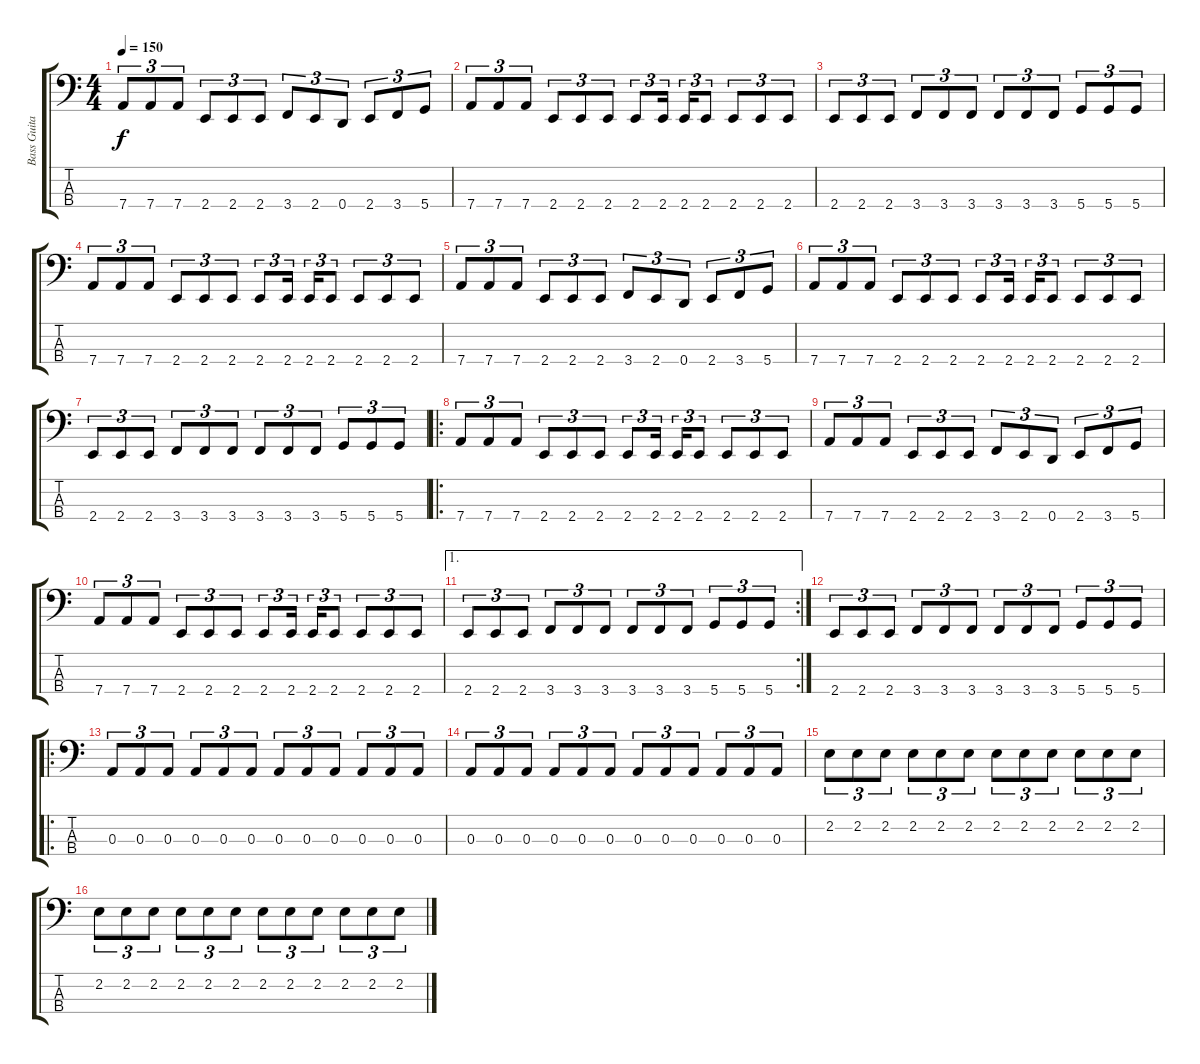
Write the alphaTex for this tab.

\track ("Bass Guitar" "Bass Guita") {instrument electricbassfinger}
\staff {score tabs}
\tuning (G2 D2 A1 D1) {hide}
\ts (4 4)
\tempo 150
\clef f4
\ks c
7.4.8{tu (3 2) dy f} 7.4.8{tu (3 2)} 7.4.8{tu (3 2)} 2.4.8{tu (3 2)} 2.4.8{tu (3 2)} 2.4.8{tu (3 2)} 3.4.8{tu (3 2)} 2.4.8{tu (3 2)} 0.4.8{tu (3 2)} 2.4.8{tu (3 2)} 3.4.8{tu (3 2)} 5.4.8{tu (3 2)} |
7.4.8{tu (3 2)} 7.4.8{tu (3 2)} 7.4.8{tu (3 2)} 2.4.8{tu (3 2)} 2.4.8{tu (3 2)} 2.4.8{tu (3 2)} 2.4.8{tu (3 2)} 2.4.16{tu (3 2) beam splitsecondary} 2.4.16{tu (3 2)} 2.4.8{tu (3 2)} 2.4.8{tu (3 2)} 2.4.8{tu (3 2)} 2.4.8{tu (3 2)} |
2.4.8{tu (3 2)} 2.4.8{tu (3 2)} 2.4.8{tu (3 2)} 3.4.8{tu (3 2)} 3.4.8{tu (3 2)} 3.4.8{tu (3 2)} 3.4.8{tu (3 2)} 3.4.8{tu (3 2)} 3.4.8{tu (3 2)} 5.4.8{tu (3 2)} 5.4.8{tu (3 2)} 5.4.8{tu (3 2)} |
7.4.8{tu (3 2)} 7.4.8{tu (3 2)} 7.4.8{tu (3 2)} 2.4.8{tu (3 2)} 2.4.8{tu (3 2)} 2.4.8{tu (3 2)} 2.4.8{tu (3 2)} 2.4.16{tu (3 2) beam splitsecondary} 2.4.16{tu (3 2)} 2.4.8{tu (3 2)} 2.4.8{tu (3 2)} 2.4.8{tu (3 2)} 2.4.8{tu (3 2)} |
7.4.8{tu (3 2)} 7.4.8{tu (3 2)} 7.4.8{tu (3 2)} 2.4.8{tu (3 2)} 2.4.8{tu (3 2)} 2.4.8{tu (3 2)} 3.4.8{tu (3 2)} 2.4.8{tu (3 2)} 0.4.8{tu (3 2)} 2.4.8{tu (3 2)} 3.4.8{tu (3 2)} 5.4.8{tu (3 2)} |
7.4.8{tu (3 2)} 7.4.8{tu (3 2)} 7.4.8{tu (3 2)} 2.4.8{tu (3 2)} 2.4.8{tu (3 2)} 2.4.8{tu (3 2)} 2.4.8{tu (3 2)} 2.4.16{tu (3 2) beam splitsecondary} 2.4.16{tu (3 2)} 2.4.8{tu (3 2)} 2.4.8{tu (3 2)} 2.4.8{tu (3 2)} 2.4.8{tu (3 2)} |
2.4.8{tu (3 2)} 2.4.8{tu (3 2)} 2.4.8{tu (3 2)} 3.4.8{tu (3 2)} 3.4.8{tu (3 2)} 3.4.8{tu (3 2)} 3.4.8{tu (3 2)} 3.4.8{tu (3 2)} 3.4.8{tu (3 2)} 5.4.8{tu (3 2)} 5.4.8{tu (3 2)} 5.4.8{tu (3 2)} |
\ro
7.4.8{tu (3 2)} 7.4.8{tu (3 2)} 7.4.8{tu (3 2)} 2.4.8{tu (3 2)} 2.4.8{tu (3 2)} 2.4.8{tu (3 2)} 2.4.8{tu (3 2)} 2.4.16{tu (3 2) beam splitsecondary} 2.4.16{tu (3 2)} 2.4.8{tu (3 2)} 2.4.8{tu (3 2)} 2.4.8{tu (3 2)} 2.4.8{tu (3 2)} |
7.4.8{tu (3 2)} 7.4.8{tu (3 2)} 7.4.8{tu (3 2)} 2.4.8{tu (3 2)} 2.4.8{tu (3 2)} 2.4.8{tu (3 2)} 3.4.8{tu (3 2)} 2.4.8{tu (3 2)} 0.4.8{tu (3 2)} 2.4.8{tu (3 2)} 3.4.8{tu (3 2)} 5.4.8{tu (3 2)} |
7.4.8{tu (3 2)} 7.4.8{tu (3 2)} 7.4.8{tu (3 2)} 2.4.8{tu (3 2)} 2.4.8{tu (3 2)} 2.4.8{tu (3 2)} 2.4.8{tu (3 2)} 2.4.16{tu (3 2) beam splitsecondary} 2.4.16{tu (3 2)} 2.4.8{tu (3 2)} 2.4.8{tu (3 2)} 2.4.8{tu (3 2)} 2.4.8{tu (3 2)} |
\ae 1
\rc 2
2.4.8{tu (3 2)} 2.4.8{tu (3 2)} 2.4.8{tu (3 2)} 3.4.8{tu (3 2)} 3.4.8{tu (3 2)} 3.4.8{tu (3 2)} 3.4.8{tu (3 2)} 3.4.8{tu (3 2)} 3.4.8{tu (3 2)} 5.4.8{tu (3 2)} 5.4.8{tu (3 2)} 5.4.8{tu (3 2)} |
2.4.8{tu (3 2)} 2.4.8{tu (3 2)} 2.4.8{tu (3 2)} 3.4.8{tu (3 2)} 3.4.8{tu (3 2)} 3.4.8{tu (3 2)} 3.4.8{tu (3 2)} 3.4.8{tu (3 2)} 3.4.8{tu (3 2)} 5.4.8{tu (3 2)} 5.4.8{tu (3 2)} 5.4.8{tu (3 2)} |
\ro
0.3.8{tu (3 2)} 0.3.8{tu (3 2)} 0.3.8{tu (3 2)} 0.3.8{tu (3 2)} 0.3.8{tu (3 2)} 0.3.8{tu (3 2)} 0.3.8{tu (3 2)} 0.3.8{tu (3 2)} 0.3.8{tu (3 2)} 0.3.8{tu (3 2)} 0.3.8{tu (3 2)} 0.3.8{tu (3 2)} |
0.3.8{tu (3 2)} 0.3.8{tu (3 2)} 0.3.8{tu (3 2)} 0.3.8{tu (3 2)} 0.3.8{tu (3 2)} 0.3.8{tu (3 2)} 0.3.8{tu (3 2)} 0.3.8{tu (3 2)} 0.3.8{tu (3 2)} 0.3.8{tu (3 2)} 0.3.8{tu (3 2)} 0.3.8{tu (3 2)} |
2.2.8{tu (3 2)} 2.2.8{tu (3 2)} 2.2.8{tu (3 2)} 2.2.8{tu (3 2)} 2.2.8{tu (3 2)} 2.2.8{tu (3 2)} 2.2.8{tu (3 2)} 2.2.8{tu (3 2)} 2.2.8{tu (3 2)} 2.2.8{tu (3 2)} 2.2.8{tu (3 2)} 2.2.8{tu (3 2)} |
2.2.8{tu (3 2)} 2.2.8{tu (3 2)} 2.2.8{tu (3 2)} 2.2.8{tu (3 2)} 2.2.8{tu (3 2)} 2.2.8{tu (3 2)} 2.2.8{tu (3 2)} 2.2.8{tu (3 2)} 2.2.8{tu (3 2)} 2.2.8{tu (3 2)} 2.2.8{tu (3 2)} 2.2.8{tu (3 2)}
